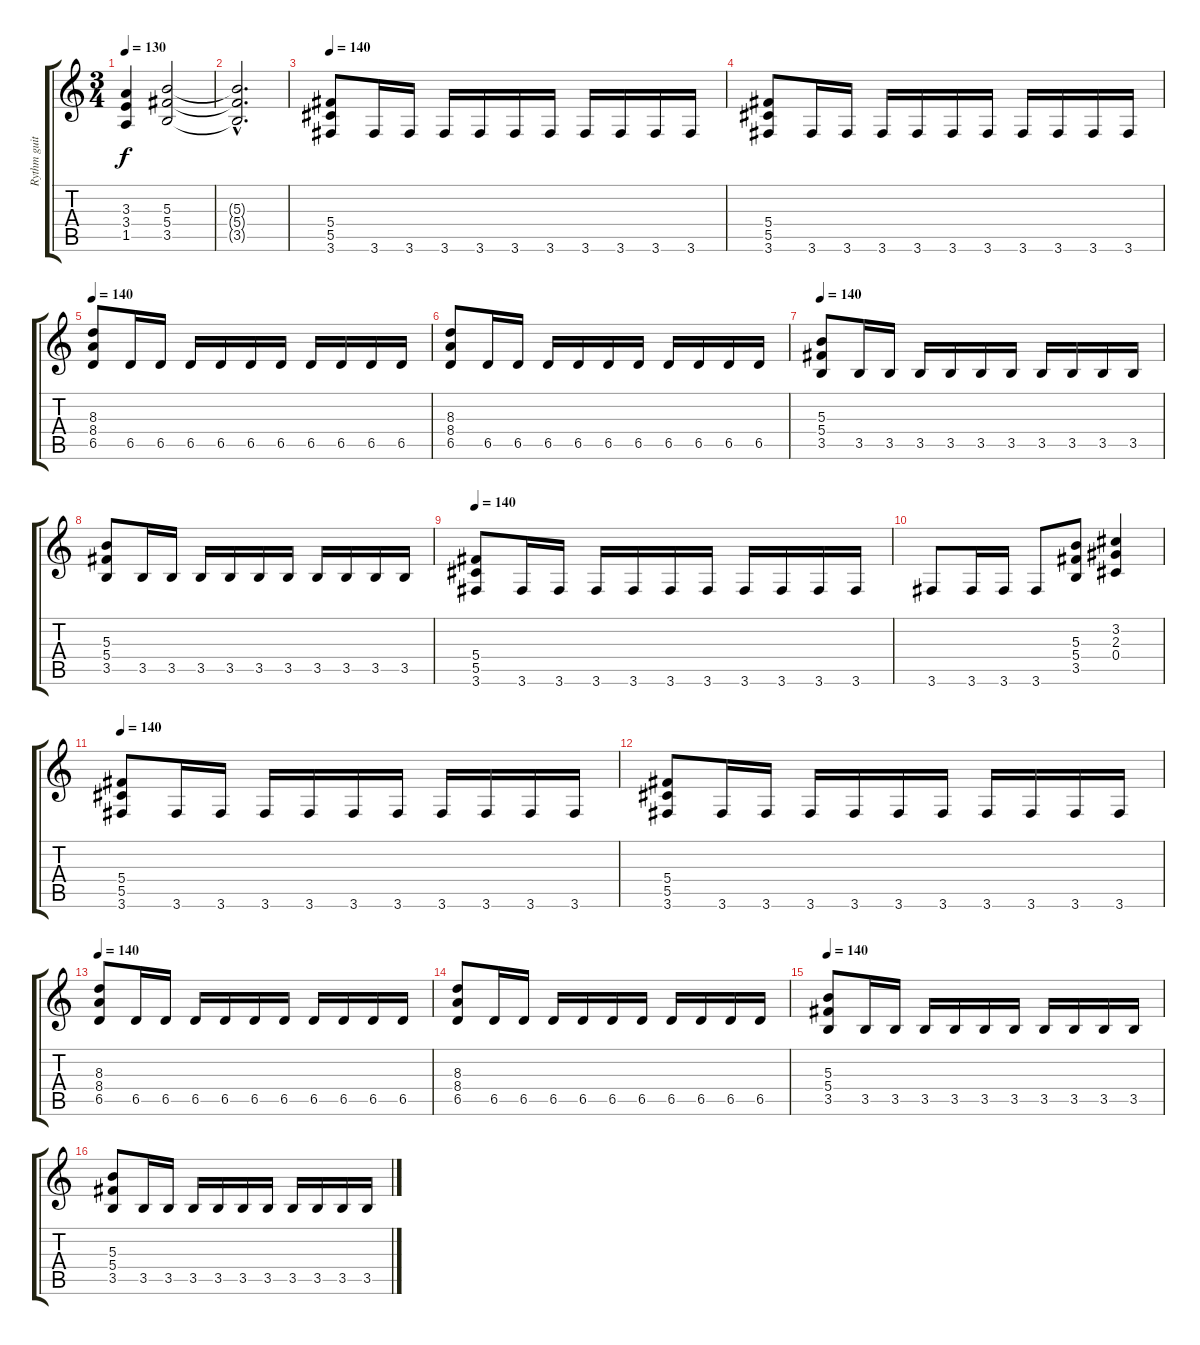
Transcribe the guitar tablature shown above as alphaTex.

\track ("Rythm guitar" "Rythm guit") {instrument distortionguitar}
\staff {score tabs}
\tuning (Eb4 Bb3 Gb3 Db3 Ab2 Eb2) {hide}
\ts (3 4)
\tempo 130
\clef g2
\ks c
(3.3{t} 3.4{t} 1.5{t}).4{dy f} (5.3 5.4 3.5).2 |
(5.3{hac t} 5.4{hac t} 3.5{hac t}).2{d} |
\tempo 140
(5.4 5.5 3.6).8 3.6.16 3.6.16 3.6.16 3.6.16 3.6.16 3.6.16 3.6.16 3.6.16 3.6.16 3.6.16 |
(5.4 5.5 3.6).8 3.6.16 3.6.16 3.6.16 3.6.16 3.6.16 3.6.16 3.6.16 3.6.16 3.6.16 3.6.16 |
\tempo 140
(8.3 8.4 6.5).8 6.5.16 6.5.16 6.5.16 6.5.16 6.5.16 6.5.16 6.5.16 6.5.16 6.5.16 6.5.16 |
(8.3 8.4 6.5).8 6.5.16 6.5.16 6.5.16 6.5.16 6.5.16 6.5.16 6.5.16 6.5.16 6.5.16 6.5.16 |
\tempo 140
(5.3 5.4 3.5).8 3.5.16 3.5.16 3.5.16 3.5.16 3.5.16 3.5.16 3.5.16 3.5.16 3.5.16 3.5.16 |
(5.3 5.4 3.5).8 3.5.16 3.5.16 3.5.16 3.5.16 3.5.16 3.5.16 3.5.16 3.5.16 3.5.16 3.5.16 |
\tempo 140
(5.4 5.5 3.6).8 3.6.16 3.6.16 3.6.16 3.6.16 3.6.16 3.6.16 3.6.16 3.6.16 3.6.16 3.6.16 |
3.6.8 3.6.16 3.6.16 3.6.8 (5.3 5.4 3.5).8 (3.2 2.3 0.4).4 |
\tempo 140
(5.4 5.5 3.6).8 3.6.16 3.6.16 3.6.16 3.6.16 3.6.16 3.6.16 3.6.16 3.6.16 3.6.16 3.6.16 |
(5.4 5.5 3.6).8 3.6.16 3.6.16 3.6.16 3.6.16 3.6.16 3.6.16 3.6.16 3.6.16 3.6.16 3.6.16 |
\tempo 140
(8.3 8.4 6.5).8 6.5.16 6.5.16 6.5.16 6.5.16 6.5.16 6.5.16 6.5.16 6.5.16 6.5.16 6.5.16 |
(8.3 8.4 6.5).8 6.5.16 6.5.16 6.5.16 6.5.16 6.5.16 6.5.16 6.5.16 6.5.16 6.5.16 6.5.16 |
\tempo 140
(5.3 5.4 3.5).8 3.5.16 3.5.16 3.5.16 3.5.16 3.5.16 3.5.16 3.5.16 3.5.16 3.5.16 3.5.16 |
(5.3 5.4 3.5).8 3.5.16 3.5.16 3.5.16 3.5.16 3.5.16 3.5.16 3.5.16 3.5.16 3.5.16 3.5.16
